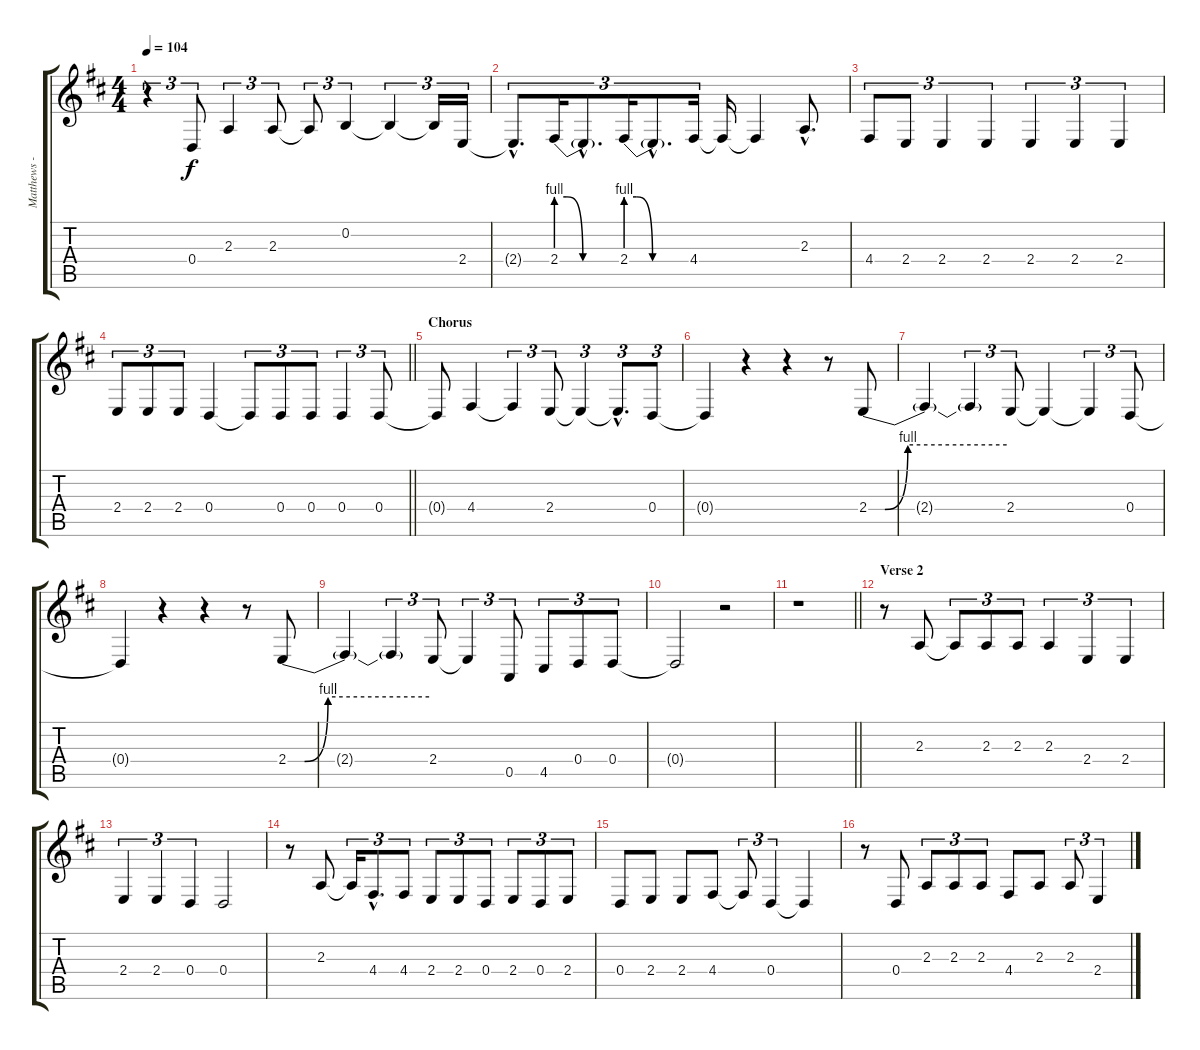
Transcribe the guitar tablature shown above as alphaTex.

\track ("Matthews - Vocals" "Matthews -") {instrument violin}
\staff {score tabs}
\tuning (E4 B3 G3 D3 A2 E2) {hide}
\ts (4 4)
\tempo 104
\clef g2
\ks d
r.4{tu (3 2) dy f} 0.4.8{tu (3 2)} 2.3.4{tu (3 2)} 2.3.8{tu (3 2)} 2.3{t}.8{tu (3 2)} 0.2.4{tu (3 2)} 0.2{t}.4{tu (3 2)} 0.2{t}.16{tu (3 2)} 2.4.16{tu (3 2)} |
2.4{hac t}.8{d tu (3 2)} 2.4{be (custom 0 4 10 4 25 0 60 0)}.16{tu (3 2)} 2.4{hac t}.8{d tu (3 2)} 2.4{be (custom 0 4 10 4 25 0 60 0)}.16{tu (3 2)} 2.4{hac t}.8{d tu (3 2)} 4.4.16{tu (3 2)} 4.4{t}.16 4.4{t}.4 2.3{hac}.8{d} |
4.4.8{tu (3 2)} 2.4.8{tu (3 2)} 2.4.4{tu (3 2)} 2.4.4{tu (3 2)} 2.4.4{tu (3 2)} 2.4.4{tu (3 2)} 2.4.4{tu (3 2)} |
\barLineRight lightlight
2.4.8{tu (3 2)} 2.4.8{tu (3 2)} 2.4.8{tu (3 2)} 0.4.4 0.4{t}.8{tu (3 2)} 0.4.8{tu (3 2)} 0.4.8{tu (3 2)} 0.4.4{tu (3 2)} 0.4.8{tu (3 2)} |
\section ("" "Chorus")
0.4{t}.8 4.4.4 4.4{t}.4{tu (3 2)} 2.4.8{tu (3 2)} 2.4{t}.4{tu (3 2)} 2.4{hac t}.8{d tu (3 2)} 0.4.8{tu (3 2)} |
0.4{t}.4 r.4 r.4 r.8 2.4{be (custom 0 0 7 0 17 4 60 4)}.8 |
2.4{t}.4 2.4{t}.4{tu (3 2)} 2.4.8{tu (3 2)} 2.4{t}.4 2.4{t}.4{tu (3 2)} 0.4.8{tu (3 2)} |
0.4{t}.4 r.4 r.4 r.8 2.4{be (custom 0 0 7 0 17 4 60 4)}.8 |
2.4{t}.4 2.4{t}.4{tu (3 2)} 2.4.8{tu (3 2)} 2.4{t}.4{tu (3 2)} 0.5.8{tu (3 2)} 4.5.8{tu (3 2)} 0.4.8{tu (3 2)} 0.4.8{tu (3 2)} |
0.4{t}.2 r.2 |
\barLineRight lightlight
r.1 |
\section ("" "Verse 2")
r.8 2.3.8 2.3{t}.8{tu (3 2)} 2.3.8{tu (3 2)} 2.3.8{tu (3 2)} 2.3.4{tu (3 2)} 2.4.4{tu (3 2)} 2.4.4{tu (3 2)} |
2.4.4{tu (3 2)} 2.4.4{tu (3 2)} 0.4.4{tu (3 2)} 0.4.2 |
r.8 2.3.8 2.3{t}.16{tu (3 2)} 4.4{hac}.8{d tu (3 2)} 4.4.8{tu (3 2)} 2.4.8{tu (3 2)} 2.4.8{tu (3 2)} 0.4.8{tu (3 2)} 2.4.8{tu (3 2)} 0.4.8{tu (3 2)} 2.4.8{tu (3 2)} |
0.4.8 2.4.8 2.4.8 4.4.8 4.4{t}.8{tu (3 2)} 0.4.4{tu (3 2)} 0.4{t}.4 |
r.8 0.4.8 2.3.8{tu (3 2)} 2.3.8{tu (3 2)} 2.3.8{tu (3 2)} 4.4.8 2.3.8 2.3.8{tu (3 2)} 2.4.4{tu (3 2)}
